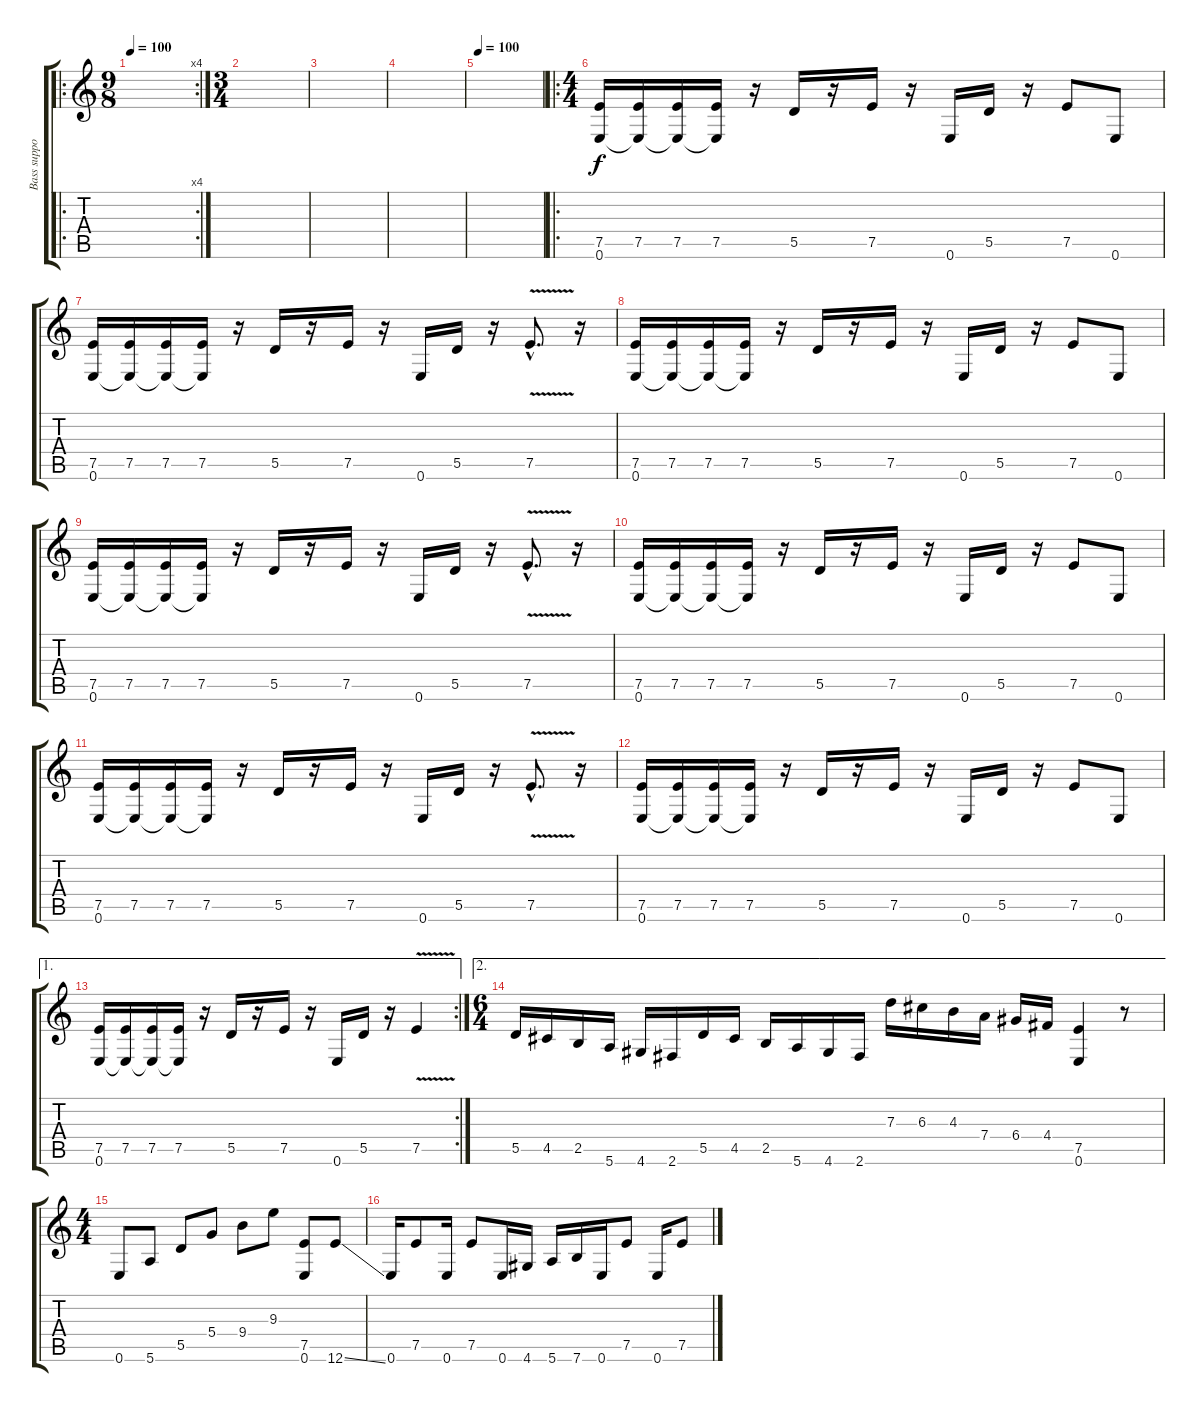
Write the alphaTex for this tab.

\track ("Bass support" "Bass suppo") {instrument overdrivenguitar}
\staff {score tabs}
\tuning (E4 B3 G3 D3 A2 E2) {hide}
\ro
\rc 4
\ts (9 8)
\tempo 100
\clef g2
\ks c
|
\ts (3 4)
|
|
|
\tempo 100
|
\ro
\ts (4 4)
(7.5 0.6).16 (7.5 0.6{t}).16 (7.5 0.6{t}).16 (7.5 0.6{t}).16 r.16 5.5.16 r.16 7.5.16 r.16 0.6.16 5.5.16 r.16 7.5.8 0.6.8 |
(7.5 0.6).16 (7.5 0.6{t}).16 (7.5 0.6{t}).16 (7.5 0.6{t}).16 r.16 5.5.16 r.16 7.5.16 r.16 0.6.16 5.5.16 r.16 7.5{v hac}.8{d} r.16 |
(7.5 0.6).16 (7.5 0.6{t}).16 (7.5 0.6{t}).16 (7.5 0.6{t}).16 r.16 5.5.16 r.16 7.5.16 r.16 0.6.16 5.5.16 r.16 7.5.8 0.6.8 |
(7.5 0.6).16 (7.5 0.6{t}).16 (7.5 0.6{t}).16 (7.5 0.6{t}).16 r.16 5.5.16 r.16 7.5.16 r.16 0.6.16 5.5.16 r.16 7.5{v hac}.8{d} r.16 |
(7.5 0.6).16 (7.5 0.6{t}).16 (7.5 0.6{t}).16 (7.5 0.6{t}).16 r.16 5.5.16 r.16 7.5.16 r.16 0.6.16 5.5.16 r.16 7.5.8 0.6.8 |
(7.5 0.6).16 (7.5 0.6{t}).16 (7.5 0.6{t}).16 (7.5 0.6{t}).16 r.16 5.5.16 r.16 7.5.16 r.16 0.6.16 5.5.16 r.16 7.5{v hac}.8{d} r.16 |
(7.5 0.6).16 (7.5 0.6{t}).16 (7.5 0.6{t}).16 (7.5 0.6{t}).16 r.16 5.5.16 r.16 7.5.16 r.16 0.6.16 5.5.16 r.16 7.5.8 0.6.8 |
\ae 1
\rc 2
(7.5 0.6).16 (7.5 0.6{t}).16 (7.5 0.6{t}).16 (7.5 0.6{t}).16 r.16 5.5.16 r.16 7.5.16 r.16 0.6.16 5.5.16 r.16 7.5{v}.4 |
\ae 2
\ts (6 4)
5.5.16 4.5.16 2.5.16 5.6.16 4.6.16 2.6.16 5.5.16 4.5.16 2.5.16 5.6.16 4.6.16 2.6.16 7.3.16 6.3.16 4.3.16 7.4.16 6.4.16 4.4.16 (7.5 0.6).4 r.8 |
\ts (4 4)
0.6.8 5.6.8 5.5.8 5.4.8 9.4.8 9.3.8 (7.5 0.6).8 12.6{ss}.8 |
0.6.16 7.5.8 0.6.16 7.5.8 0.6.16 4.6.16 5.6.16 7.6.16 0.6.16 7.5.8 0.6.16 7.5.8
